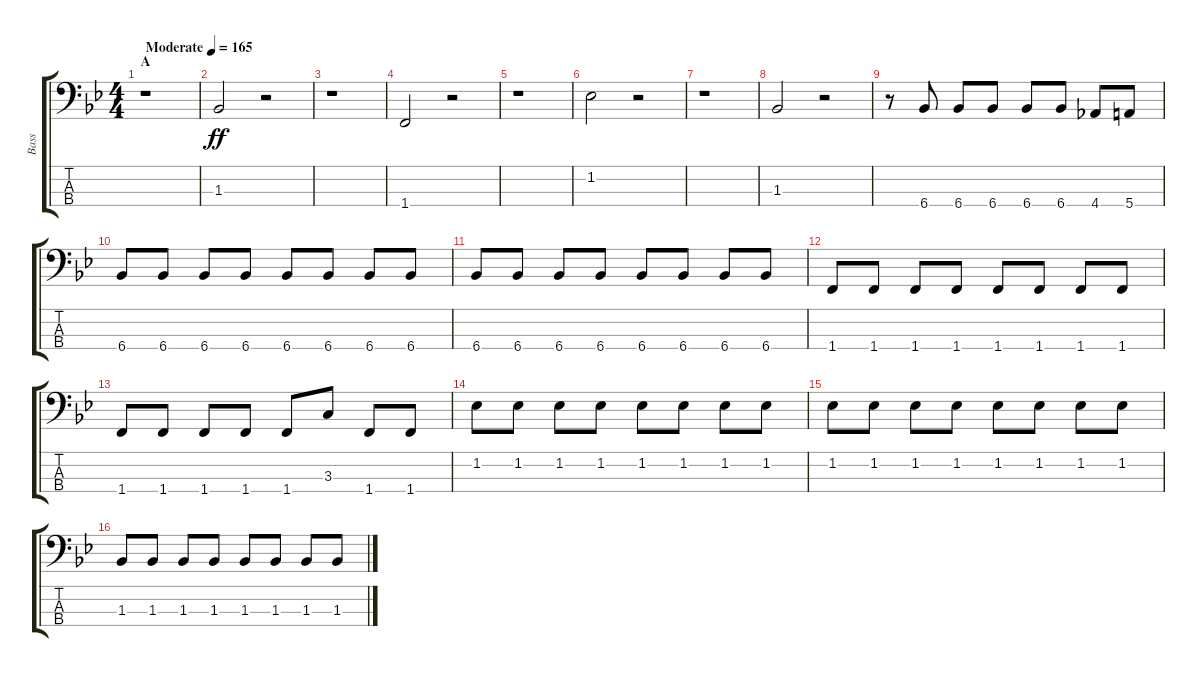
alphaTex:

\track ("Bass" "Bass") {instrument electricbasspick}
\staff {score tabs}
\tuning (G2 D2 A1 E1) {hide}
\ts (4 4)
\section ("" "A")
\tempo (165 "Moderate")
\clef f4
\ks bb
r.1{dy ff instrument electricbasspick} |
1.3.2 r.2 |
r.1 |
1.4.2 r.2 |
r.1 |
1.2.2 r.2 |
r.1 |
1.3.2 r.2 |
r.8 6.4.8 6.4.8 6.4.8 6.4.8 6.4.8 4.4.8 5.4.8 |
6.4.8 6.4.8 6.4.8 6.4.8 6.4.8 6.4.8 6.4.8 6.4.8 |
6.4.8 6.4.8 6.4.8 6.4.8 6.4.8 6.4.8 6.4.8 6.4.8 |
1.4.8 1.4.8 1.4.8 1.4.8 1.4.8 1.4.8 1.4.8 1.4.8 |
1.4.8 1.4.8 1.4.8 1.4.8 1.4.8 3.3.8 1.4.8 1.4.8 |
1.2.8 1.2.8 1.2.8 1.2.8 1.2.8 1.2.8 1.2.8 1.2.8 |
1.2.8 1.2.8 1.2.8 1.2.8 1.2.8 1.2.8 1.2.8 1.2.8 |
1.3.8 1.3.8 1.3.8 1.3.8 1.3.8 1.3.8 1.3.8 1.3.8
